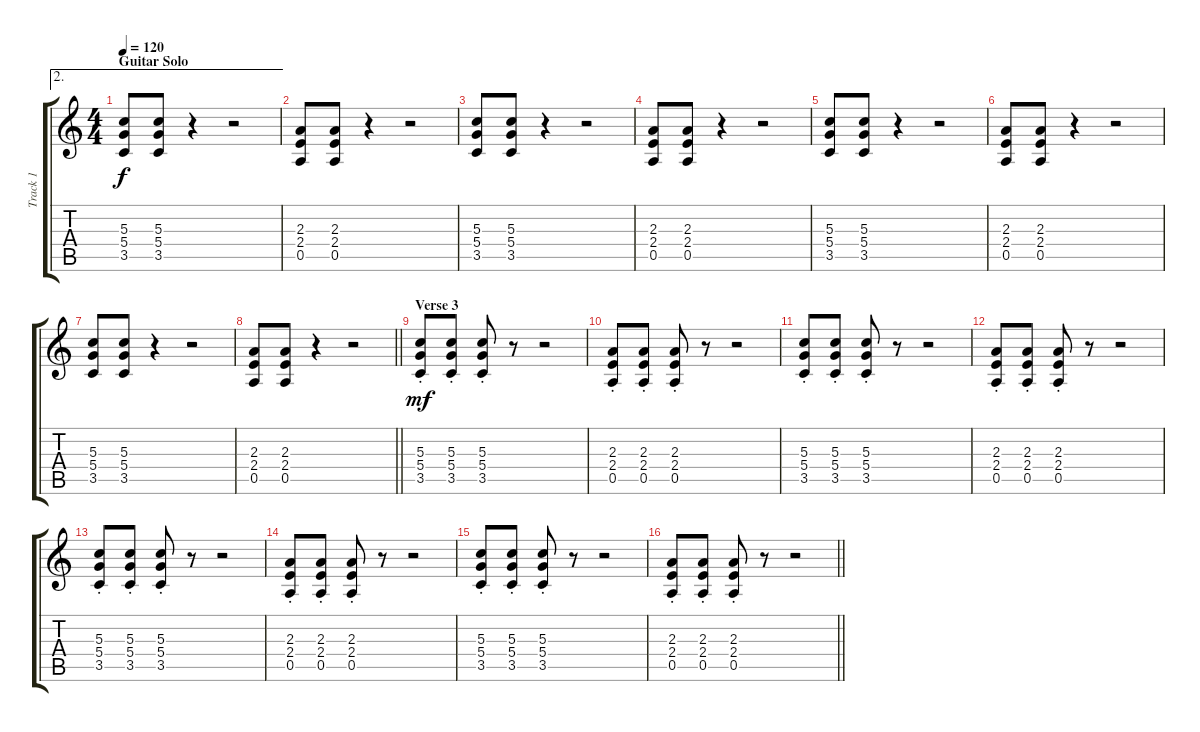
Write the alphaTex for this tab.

\track ("Track 1" "Track 1") {instrument overdrivenguitar}
\staff {score tabs}
\tuning (E4 B3 G3 D3 A2 E2) {hide}
\ae 2
\ts (4 4)
\section ("" "Guitar Solo")
\tempo 120
\clef g2
\ks c
(5.3 5.4 3.5).8{dy f} (5.3 5.4 3.5).8 r.4 r.2 |
(2.3 2.4 0.5).8 (2.3 2.4 0.5).8 r.4 r.2 |
(5.3 5.4 3.5).8 (5.3 5.4 3.5).8 r.4 r.2 |
(2.3 2.4 0.5).8 (2.3 2.4 0.5).8 r.4 r.2 |
(5.3 5.4 3.5).8 (5.3 5.4 3.5).8 r.4 r.2 |
(2.3 2.4 0.5).8 (2.3 2.4 0.5).8 r.4 r.2 |
(5.3 5.4 3.5).8 (5.3 5.4 3.5).8 r.4 r.2 |
\barLineRight lightlight
(2.3 2.4 0.5).8 (2.3 2.4 0.5).8 r.4 r.2 |
\section ("" "Verse 3")
(5.3{st} 5.4 3.5).8{dy mf} (5.3{st} 5.4 3.5).8 (5.3{st} 5.4 3.5).8 r.8 r.2 |
(2.3{st} 2.4 0.5).8 (2.3{st} 2.4 0.5).8 (2.3{st} 2.4 0.5).8 r.8 r.2 |
(5.3{st} 5.4 3.5).8 (5.3{st} 5.4 3.5).8 (5.3{st} 5.4 3.5).8 r.8 r.2 |
(2.3{st} 2.4 0.5).8 (2.3{st} 2.4 0.5).8 (2.3{st} 2.4 0.5).8 r.8 r.2 |
(5.3{st} 5.4 3.5).8 (5.3{st} 5.4 3.5).8 (5.3{st} 5.4 3.5).8 r.8 r.2 |
(2.3{st} 2.4 0.5).8 (2.3{st} 2.4 0.5).8 (2.3{st} 2.4 0.5).8 r.8 r.2 |
(5.3{st} 5.4 3.5).8 (5.3{st} 5.4 3.5).8 (5.3{st} 5.4 3.5).8 r.8 r.2 |
\barLineRight lightlight
(2.3{st} 2.4 0.5).8 (2.3{st} 2.4 0.5).8 (2.3{st} 2.4 0.5).8 r.8 r.2
